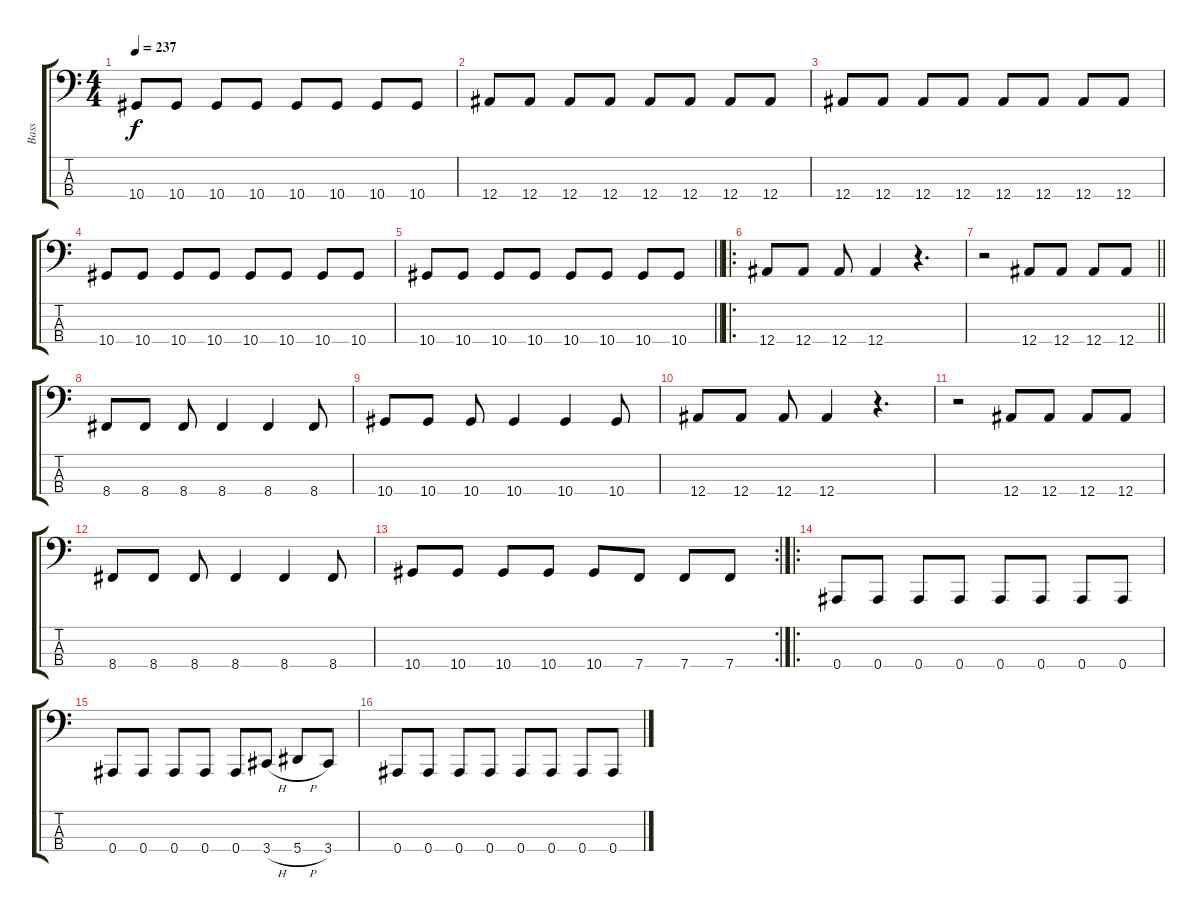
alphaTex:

\track ("Bass" "Bass") {instrument electricbassfinger}
\staff {score tabs}
\tuning (Eb2 Bb1 F1 Bb0) {hide}
\ts (4 4)
\tempo 237
\clef f4
\ks c
10.4.8{dy f} 10.4.8 10.4.8 10.4.8 10.4.8 10.4.8 10.4.8 10.4.8 |
12.4.8 12.4.8 12.4.8 12.4.8 12.4.8 12.4.8 12.4.8 12.4.8 |
12.4.8 12.4.8 12.4.8 12.4.8 12.4.8 12.4.8 12.4.8 12.4.8 |
10.4.8 10.4.8 10.4.8 10.4.8 10.4.8 10.4.8 10.4.8 10.4.8 |
\barLineRight lightlight
10.4.8 10.4.8 10.4.8 10.4.8 10.4.8 10.4.8 10.4.8 10.4.8 |
\ro
12.4.8 12.4.8 12.4.8 12.4.4 r.4{d} |
\barLineRight lightlight
r.2 12.4.8 12.4.8 12.4.8 12.4.8 |
8.4.8 8.4.8 8.4.8 8.4.4 8.4.4 8.4.8 |
10.4.8 10.4.8 10.4.8 10.4.4 10.4.4 10.4.8 |
12.4.8 12.4.8 12.4.8 12.4.4 r.4{d} |
r.2 12.4.8 12.4.8 12.4.8 12.4.8 |
8.4.8 8.4.8 8.4.8 8.4.4 8.4.4 8.4.8 |
\rc 2
10.4.8 10.4.8 10.4.8 10.4.8 10.4.8 7.4.8 7.4.8 7.4.8 |
\ro
0.4.8 0.4.8 0.4.8 0.4.8 0.4.8 0.4.8 0.4.8 0.4.8 |
0.4.8 0.4.8 0.4.8 0.4.8 0.4.8 3.4{h}.8 5.4{h}.8 3.4.8 |
0.4.8 0.4.8 0.4.8 0.4.8 0.4.8 0.4.8 0.4.8 0.4.8
